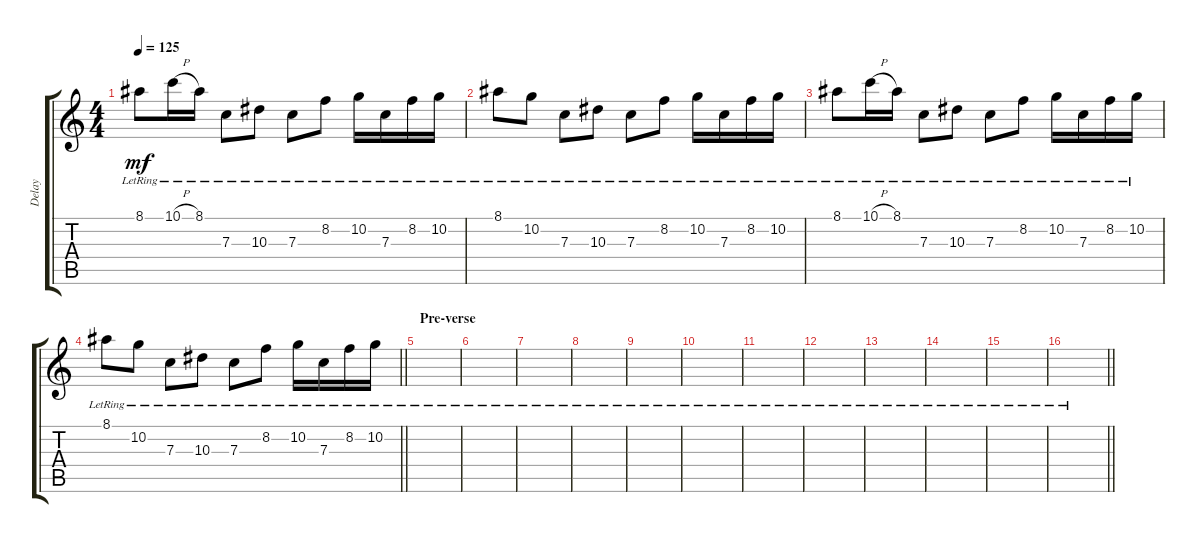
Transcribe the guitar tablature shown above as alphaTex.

\track ("Delay" "Delay") {instrument electricguitarclean}
\staff {score tabs}
\tuning (D4 A3 F3 C3 G2 C2) {hide}
\ts (4 4)
\tempo 125
\clef g2
\ks c
8.1{lr}.8{dy mf} 10.1{h lr}.16 8.1{lr}.16 7.3{lr}.8 10.3{lr}.8 7.3{lr}.8 8.2{lr}.8 10.2{lr}.16 7.3{lr}.16 8.2{lr}.16 10.2{lr}.16 |
8.1{lr}.8 10.2{lr}.8 7.3{lr}.8 10.3{lr}.8 7.3{lr}.8 8.2{lr}.8 10.2{lr}.16 7.3{lr}.16 8.2{lr}.16 10.2{lr}.16 |
8.1{lr}.8 10.1{h lr}.16 8.1{lr}.16 7.3{lr}.8 10.3{lr}.8 7.3{lr}.8 8.2{lr}.8 10.2{lr}.16 7.3{lr}.16 8.2{lr}.16 10.2{lr}.16 |
\barLineRight lightlight
8.1{lr}.8 10.2{lr}.8 7.3{lr}.8 10.3{lr}.8 7.3{lr}.8 8.2{lr}.8 10.2{lr}.16 7.3{lr}.16 8.2{lr}.16 10.2{lr}.16 |
\section ("" "Pre-verse")
|
|
|
|
|
|
|
|
|
|
|
\barLineRight lightlight
